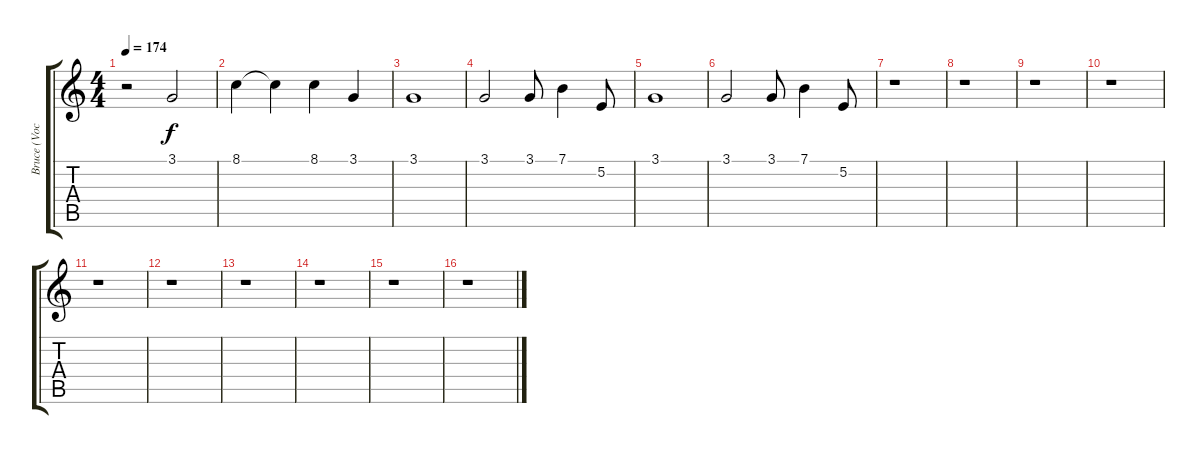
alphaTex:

\track ("Bruce (Vocals)" "Bruce (Voc") {instrument lead2sawtooth}
\staff {score tabs}
\tuning (E4 B3 G3 D3 A2 E2) {hide}
\ts (4 4)
\tempo 174
\clef g2
\ks c
r.2{dy f} 3.1.2 |
8.1.4 8.1{t}.4 8.1.4 3.1.4 |
3.1.1 |
3.1.2 3.1.8 7.1.4 5.2.8 |
3.1.1 |
3.1.2 3.1.8 7.1.4 5.2.8 |
r.1 |
r.1 |
r.1 |
r.1 |
r.1 |
r.1 |
r.1 |
r.1 |
r.1 |
r.1
